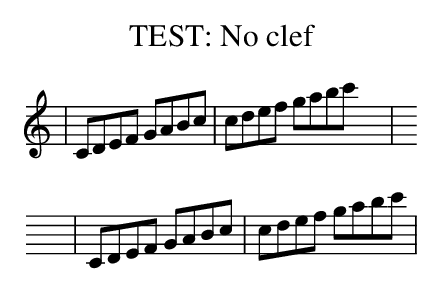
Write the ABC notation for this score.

X:1
T: TEST: No clef
K: C
| CDEF GABc | cdef gabc' |[K:C clef=none]
| CDEF GABc | cdef gabc' |
